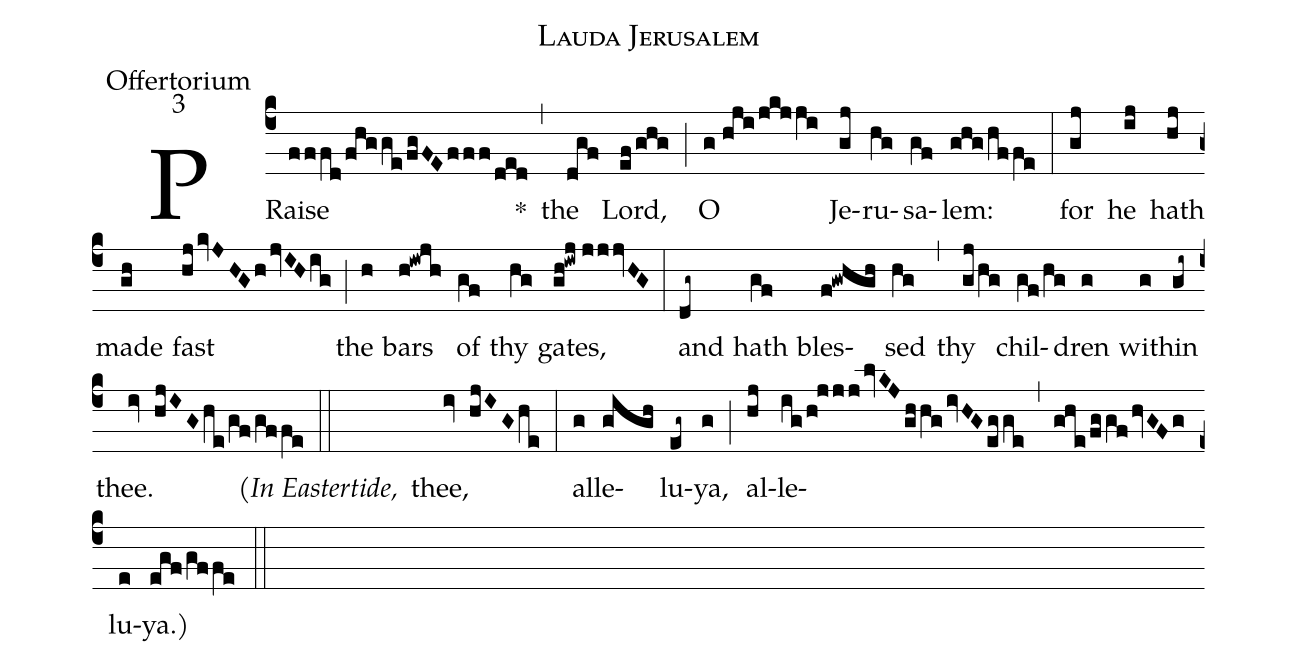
name:Lauda Jerusalem;
office-part:Offertorium;
mode:3;
%%
(c4) PRaise(fffd/fhgge/fgFE/fff/ded) *(,) the(dgf) Lord,(ef/ghg) (;) O(g//hji/jkjji) Je(gj)ru(hg)sa(gf)lem:(ghg/hffe) (:) for(gj) he(ij) hath(hj) made(gh) fast(hj/kvJHGh/jvIH/ig) (;) the(h) bars(h!iwjh) of(gf) thy(hg) gates,(gh!iwj//jjjvHG) (:) and(dg~) hath(gf) bles(f!gwhgh)sed(hg) (,) thy(gj/hg) chil(gf/hg)dren(g) with(g)in(gi~) thee.(iv hjIG/he/gf/gffe) (::) <v>(</v><i>In Eastertide,</i>() thee,(iv hjIG/he) (:) al(g)le(gigh)lu(eg~)ya,(g) (;) al(hj)le(ig/h!jjj/lvKJ/ghhg/ivHG/egge,ghe/fggf/hvGFg)lu(e)ya.<v>)</v>(egf/gffe) (::)
